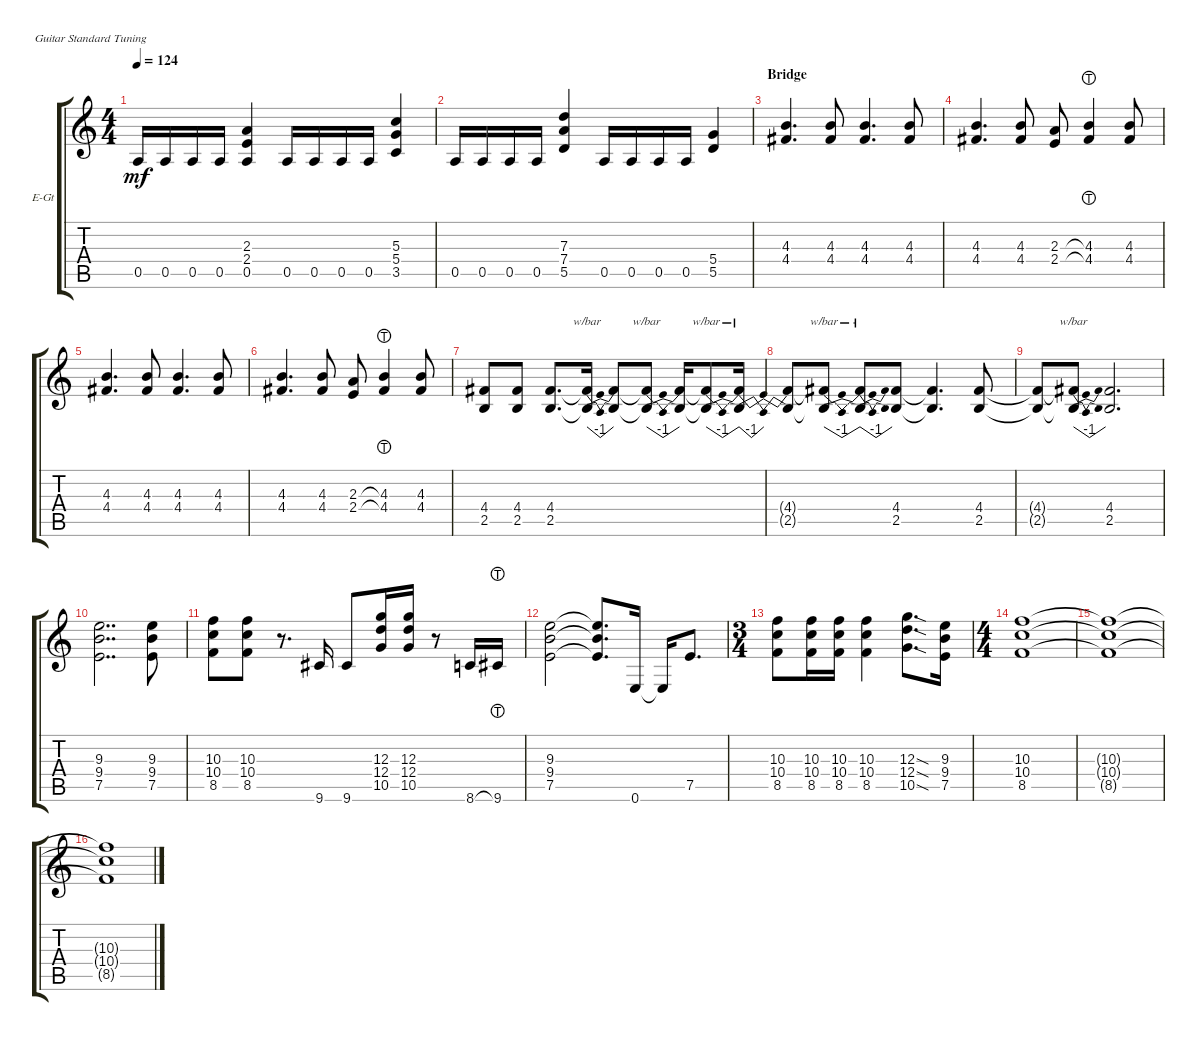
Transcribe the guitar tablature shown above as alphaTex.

\defaultSystemsLayout 4
\bracketExtendMode groupsimilarinstruments
\firstSystemTrackNameOrientation horizontal
\otherSystemsTrackNameOrientation horizontal
\track ("VINNIE VINCENT" "E-Gt") {solo instrument distortionguitar}
\staff {score tabs}
\tuning (E4 B3 G3 D3 A2 E2)
\ts (4 4)
\tempo 124
\clef g2
\ks c
0.5.16{dy mf} 0.5.16 0.5.16 0.5.16 (0.5 2.4 2.3).4 0.5.16 0.5.16 0.5.16 0.5.16 (3.5 5.4 5.3).4 |
0.5.16 0.5.16 0.5.16 0.5.16 (5.5 7.4 7.3).4 0.5.16 0.5.16 0.5.16 0.5.16 (5.4 5.5).4 |
\section ("" "Bridge")
(4.4 4.3).4{d} (4.4 4.3).8 (4.4 4.3).4{d} (4.4 4.3).8 |
(4.4 4.3).4{d} (4.4 4.3).8 (2.4 2.3).8 (4.4{lht} 4.3{lht}).4 (4.4 4.3).8 |
(4.4 4.3).4{d} (4.4 4.3).8 (4.4 4.3).4{d} (4.4 4.3).8 |
(4.4 4.3).4{d} (4.4 4.3).8 (2.4 2.3).8 (4.4{lht} 4.3{lht}).4 (4.4 4.3).8 |
(2.5 4.4).8 (4.4 2.5).8 (2.5 4.4).8{d} (2.5{t} 4.4{t}).16{tbe (dip default 0 0 14.399999999999999 -4 15 -4 30 0)} (2.5{t} 4.4{t}).8 (2.5{t} 4.4{t}).8{tbe (dip default 0 0 14.399999999999999 -4 15 -4 30 0)} (2.5{t} 4.4{t}).16 (2.5{t} 4.4{t}).8{tbe (dip default 0 0 15 -4 30 0)} (2.5{t} 4.4{t}).16{tbe (dip default 0 0 15 -4 30 0)} |
(2.5{t} 4.4{t}).8 (2.5{t} 4.4{t}).8{tbe (dip default 0 0 15 -4 30 0)} (2.5{t} 4.4{t}).8{tbe (dip default 0 0 15 -4 30 0)} (2.5 4.4).8 (2.5{t} 4.4{t}).4{d} (2.5 4.4).8 |
(2.5{t} 4.4{t}).8 (2.5{t} 4.4{t}).8{tbe (dip default 0 0 15 -4 30 0)} (2.5 4.4).2{d} |
(7.5 9.4 9.3).2{dd beam invert} (9.3 9.4 7.5).8{beam invert} |
(8.5 10.4 10.3).8 (8.5 10.4 10.3).8 r.8{d} 9.6.16 9.6.8 (10.5 12.4 12.3).16 (12.3 12.4 10.5).16 r.8 8.6.16 9.6{lht}.16 |
(7.5 9.4 9.3).2{beam invert} (7.5{t} 9.4{t} 9.3{t}).8{d} 0.6.16 0.6{t}.16 7.5.8{d} |
\ts (3 4)
(8.5 10.4 10.3).8 (10.3 10.4 8.5).16 (8.5 10.4 10.3).16 (10.3 10.4 8.5).4 (10.5{sod} 12.4{sod} 12.3{sod}).8{d} (7.5 9.4 9.3).16 |
\ts (4 4)
(8.5 10.4 10.3).1 |
(8.5{t} 10.4{t} 10.3{t}).1 |
(8.5{t} 10.4{t} 10.3{t}).1
